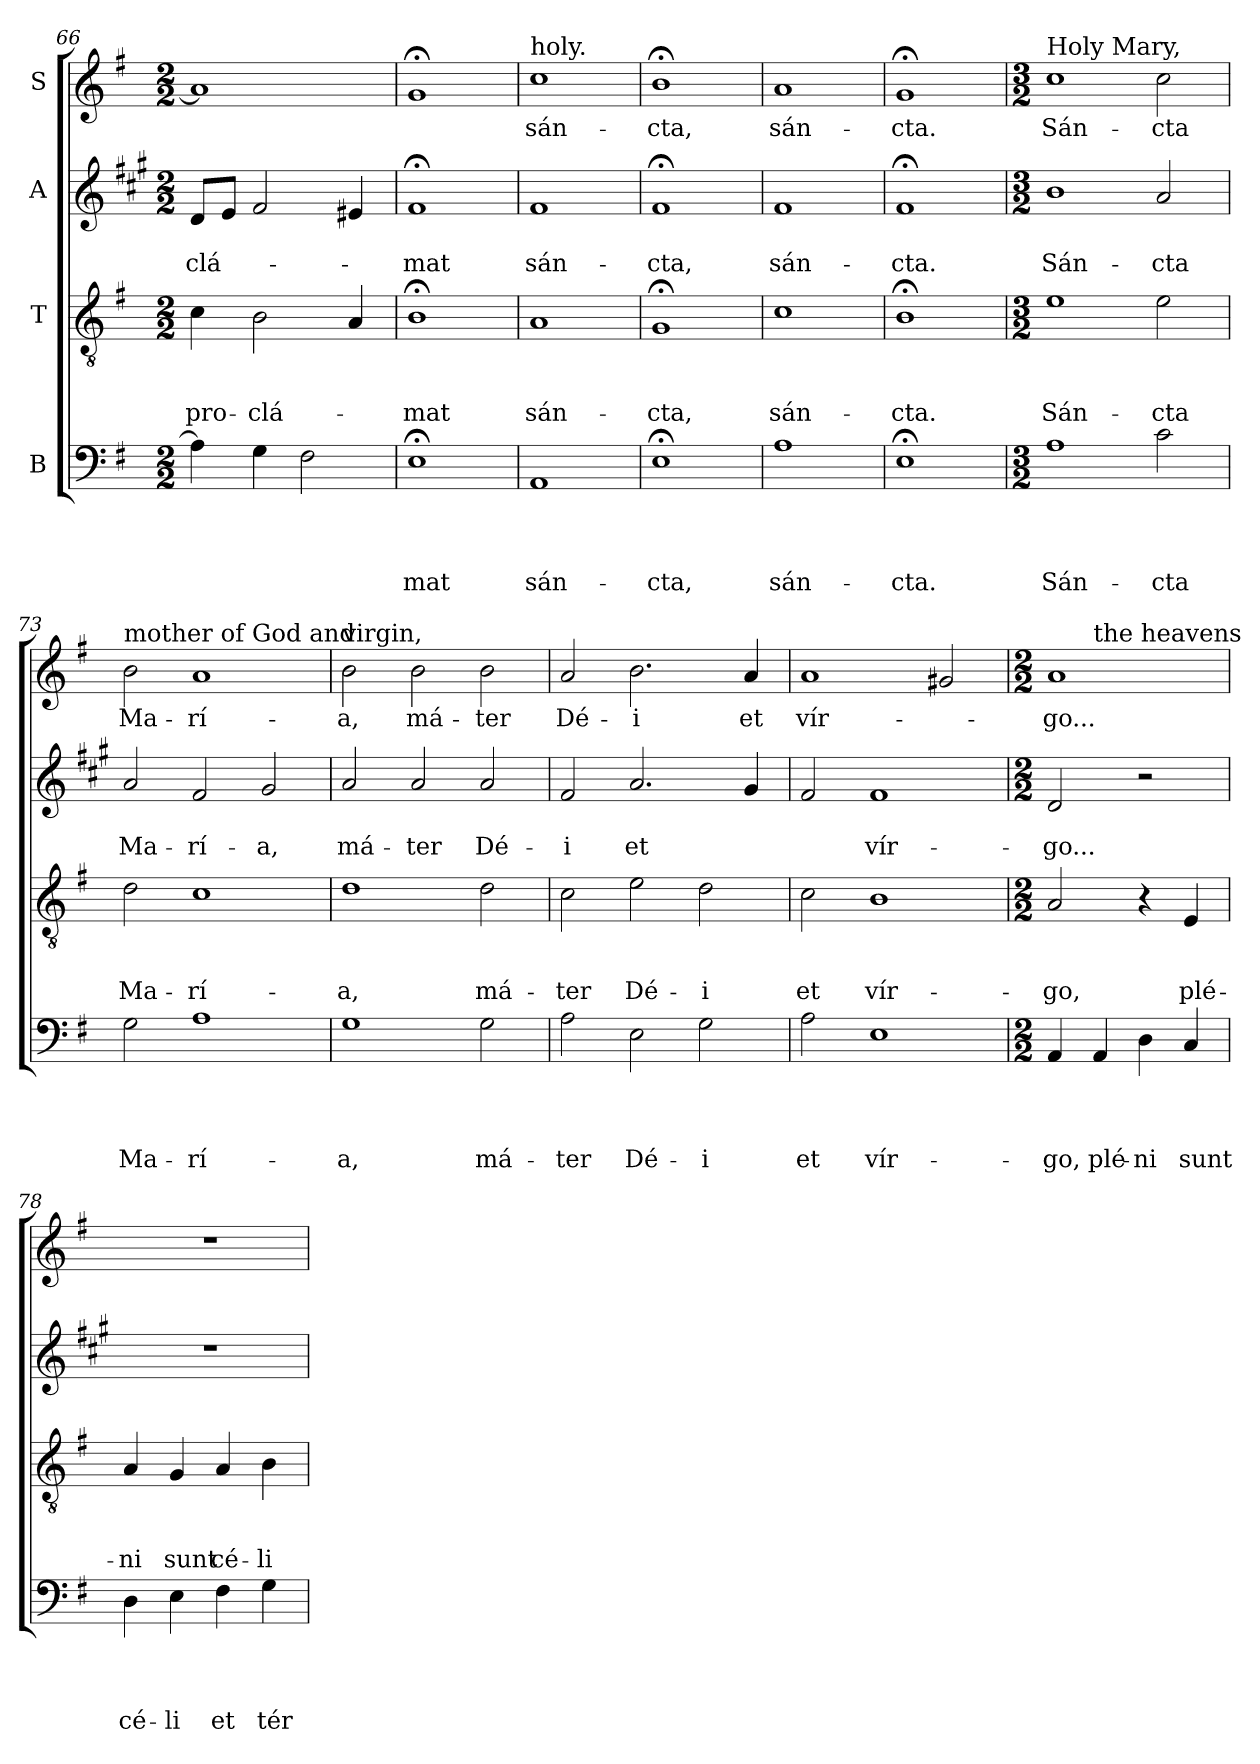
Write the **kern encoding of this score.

**kern	**text	**text	**text	**text	**kern	**text	**text	**text	**kern	**text	**text	**kern	**text
*part4	*part4	*part4	*part4	*part4	*part3	*part3	*part3	*part3	*part2	*part2	*part2	*part1	*part1
*staff4	*staff4	*staff4	*staff4	*staff4	*staff3	*staff3	*staff3	*staff3	*staff2	*staff2	*staff2	*staff1	*staff1
*I"B	*	*	*	*	*I"T	*	*	*	*I"A	*	*	*I"S	*
*clefF4	*	*	*	*	*clefGv2	*	*	*	*clefG2	*	*	*clefG2	*
*	*	*	*	*	*	*	*	*	*ITrd1c2	*	*	*	*
*k[f#]	*	*	*	*	*k[f#]	*	*	*	*k[f#]	*	*	*k[f#]	*
*G:	*	*	*	*	*G:	*	*	*	*G:	*	*	*G:	*
*M2/2	*	*	*	*	*M2/2	*	*	*	*M2/2	*	*	*M2/2	*
=66	=66	=66	=66	=66	=66	=66	=66	=66	=66	=66	=66	=66	=66
!	!	!	!	!	!	!	!	!LO:LY:b	!	!	!LO:LY:b	!	!
4A\]	.	.	.	.	4c\	.	.	pro-	8c/L	.	-clá-	1a]	.
.	.	.	.	.	.	.	.	.	8d/J	.	.	.	.
!	!	!	!	!	!	!	!	!LO:LY:b	!	!	!	!	!
4G\	.	.	.	.	2B\	.	.	-clá-	2e/	.	.	.	.
2F#\	.	.	.	.	.	.	.	.	.	.	.	.	.
.	.	.	.	.	4A/	.	.	.	4d#/	.	.	.	.
!!LO:LB:g=z
=67	=67	=67	=67	=67	=67	=67	=67	=67	=67	=67	=67	=67	=67
!	!	!	!	!LO:LY:b	!	!	!	!LO:LY:b	!	!	!LO:LY:b	!	!
1E;<	.	.	.	-mat	1B;<	.	.	-mat	1e;	.	-mat	1g;	.
=68	=68	=68	=68	=68	=68	=68	=68	=68	=68	=68	=68	=68	=68
!	!	!	!	!	!	!	!	!	!	!	!	!LO:TX:a:t=holy.	!
!	!	!	!	!LO:LY:b	!	!	!	!LO:LY:b	!	!	!LO:LY:b	!	!LO:LY:b
1AA	.	.	.	sán-	1A	.	.	sán-	1e	.	sán-	1cc	sán-
=69	=69	=69	=69	=69	=69	=69	=69	=69	=69	=69	=69	=69	=69
!	!	!	!	!LO:LY:b	!	!	!	!LO:LY:b	!	!	!LO:LY:b	!	!LO:LY:b
1E;<	.	.	.	-cta,	1G;	.	.	-cta,	1e;	.	-cta,	1b;<	-cta,
=70	=70	=70	=70	=70	=70	=70	=70	=70	=70	=70	=70	=70	=70
!	!	!	!	!LO:LY:b	!	!	!	!LO:LY:b	!	!	!LO:LY:b	!	!LO:LY:b
1A	.	.	.	sán-	1c	.	.	sán-	1e	.	sán-	1a	sán-
=71	=71	=71	=71	=71	=71	=71	=71	=71	=71	=71	=71	=71	=71
!	!	!	!	!LO:LY:b	!	!	!	!LO:LY:b	!	!	!LO:LY:b	!	!LO:LY:b
1E;<	.	.	.	-cta.	1B;<	.	.	-cta.	1e;	.	-cta.	1g;	-cta.
=72	=72	=72	=72	=72	=72	=72	=72	=72	=72	=72	=72	=72	=72
*M3/2	*	*	*	*	*M3/2	*	*	*	*M3/2	*	*	*M3/2	*
!	!	!	!	!	!	!	!	!	!	!	!	!LO:TX:a:t=Holy Mary,	!
!	!	!	!	!LO:LY:b	!	!	!	!LO:LY:b	!	!	!LO:LY:b	!	!LO:LY:b
1A	.	.	.	Sán-	1e	.	.	Sán-	1a	.	Sán-	1cc	Sán-
!	!	!	!	!LO:LY:b	!	!	!	!LO:LY:b	!	!	!LO:LY:b	!	!LO:LY:b
2c\	.	.	.	-cta	2e\	.	.	-cta	2g/	.	-cta	2cc\	-cta
=73	=73	=73	=73	=73	=73	=73	=73	=73	=73	=73	=73	=73	=73
!	!	!	!	!	!	!	!	!	!	!	!	!LO:TX:a:t=mother of God and	!
!	!	!	!	!LO:LY:b	!	!	!	!LO:LY:b	!	!	!LO:LY:b	!	!LO:LY:b
2G\	.	.	.	Ma-	2d\	.	.	Ma-	2g/	.	Ma-	2b\	Ma-
!	!	!	!	!LO:LY:b	!	!	!	!LO:LY:b	!	!	!LO:LY:b	!	!LO:LY:b
1A	.	.	.	-rí-	1c	.	.	-rí-	2e/	.	-rí-	1a	-rí-
!	!	!	!	!	!	!	!	!	!	!	!LO:LY:b	!	!
.	.	.	.	.	.	.	.	.	2f#/	.	-a,	.	.
!!LO:PB:g=z
=74	=74	=74	=74	=74	=74	=74	=74	=74	=74	=74	=74	=74	=74
!	!	!	!	!	!	!	!	!	!	!	!	!LO:TX:a:t=virgin,	!
!	!	!	!	!LO:LY:b	!	!	!	!LO:LY:b	!	!	!LO:LY:b	!	!LO:LY:b
1G	.	.	.	-a,	1d	.	.	-a,	2g/	.	má-	2b\	-a,
!	!	!	!	!	!	!	!	!	!	!	!LO:LY:b	!	!LO:LY:b
.	.	.	.	.	.	.	.	.	2g/	.	-ter	2b\	má-
!	!	!	!	!LO:LY:b	!	!	!	!LO:LY:b	!	!	!LO:LY:b	!	!LO:LY:b
2G\	.	.	.	má-	2d\	.	.	má-	2g/	.	Dé-	2b\	-ter
=75	=75	=75	=75	=75	=75	=75	=75	=75	=75	=75	=75	=75	=75
!	!	!	!	!LO:LY:b	!	!	!	!LO:LY:b	!	!	!LO:LY:b	!	!LO:LY:b
2A\	.	.	.	-ter	2c\	.	.	-ter	2e/	.	-i	2a/	Dé-
!	!	!	!	!LO:LY:b	!	!	!	!LO:LY:b	!	!	!LO:LY:b	!	!LO:LY:b
2E\	.	.	.	Dé-	2e\	.	.	Dé-	2.g/	.	et	2.b\	-i
!	!	!	!	!LO:LY:b	!	!	!	!LO:LY:b	!	!	!	!	!
2G\	.	.	.	-i	2d\	.	.	-i	.	.	.	.	.
!	!	!	!	!	!	!	!	!	!	!	!	!	!LO:LY:b
.	.	.	.	.	.	.	.	.	4f#/	.	.	4a/	et
=76	=76	=76	=76	=76	=76	=76	=76	=76	=76	=76	=76	=76	=76
!	!	!	!	!LO:LY:b	!	!	!	!LO:LY:b	!	!	!	!	!LO:LY:b
2A\	.	.	.	et	2c\	.	.	et	2e/	.	.	1a	vír-
!	!	!	!	!LO:LY:b	!	!	!	!LO:LY:b	!	!	!LO:LY:b	!	!
1E	.	.	.	vír-	1B	.	.	vír-	1e	.	vír-	.	.
.	.	.	.	.	.	.	.	.	.	.	.	2g#/	.
=77	=77	=77	=77	=77	=77	=77	=77	=77	=77	=77	=77	=77	=77
*M2/2	*	*	*	*	*M2/2	*	*	*	*M2/2	*	*	*M2/2	*
!	!	!	!	!LO:LY:b	!	!	!	!LO:LY:b	!	!	!LO:LY:b	!	!LO:LY:b
*	*	*	*	*	*	*	*	*	*	*	*	*^	*
4AA/	.	.	.	-go,	2A/	.	.	-go,	2c/	.	-go...	1a	4ryy	-go...
!	!	!	!	!	!	!	!	!	!	!	!	!	!LO:TX:a:t=the heavens	!
!	!	!	!	!LO:LY:b	!	!	!	!	!	!	!	!	!	!
4AA/	.	.	.	plé-	.	.	.	.	.	.	.	.	2.ryy	.
!	!	!	!	!LO:LY:b	!	!	!	!	!	!	!	!	!	!
4D\	.	.	.	-ni	4r	.	.	.	2r	.	.	.	.	.
!	!	!	!	!LO:LY:b	!	!	!	!LO:LY:b	!	!	!	!	!	!
4C/	.	.	.	sunt	4E/	.	.	plé-	.	.	.	.	.	.
=78	=78	=78	=78	=78	=78	=78	=78	=78	=78	=78	=78	=78	=78	=78
!	!	!	!	!	!	!	!	!	!	!	!	!LO:TX:a:t=and earth are	!	!
!	!	!	!	!LO:LY:b	!	!	!	!LO:LY:b	!	!	!	!	!	!
*	*	*	*	*	*	*	*	*	*	*	*	*v	*v	*
4D\	.	.	.	cé-	4A/	.	.	-ni	1r	.	.	1r	.
!	!	!	!	!LO:LY:b	!	!	!	!LO:LY:b	!	!	!	!	!
4E\	.	.	.	-li	4G/	.	.	sunt	.	.	.	.	.
!	!	!	!	!LO:LY:b	!	!	!	!LO:LY:b	!	!	!	!	!
4F#\	.	.	.	et	4A/	.	.	cé-	.	.	.	.	.
!	!	!	!	!LO:LY:b	!	!	!	!LO:LY:b	!	!	!	!	!
4G\	.	.	.	tér-	4B\	.	.	-li	.	.	.	.	.
=	=	=	=	=	=	=	=	=	=	=	=	=	=
*-	*-	*-	*-	*-	*-	*-	*-	*-	*-	*-	*-	*-	*-
